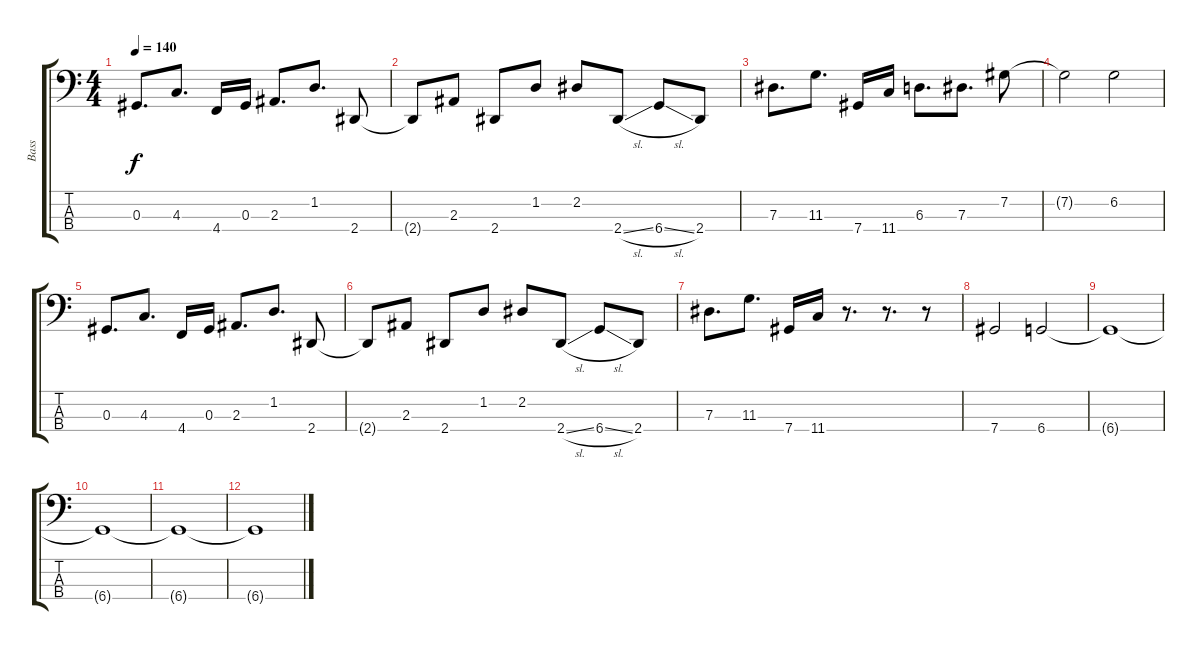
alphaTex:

\track ("Bass" "Bass") {instrument slapbass1}
\staff {score tabs}
\tuning (Gb2 Db2 Ab1 Db1) {hide}
\ts (4 4)
\tempo 140
\clef f4
\ks c
0.3.8{d dy f} 4.3.8{d} 4.4.16 0.3.16 2.3.8{d} 1.2.8{d} 2.4.8 |
2.4{t}.8 2.3.8 2.4.8 1.2.8 2.2.8 2.4{sl}.8 6.4{sl}.8 2.4.8 |
7.3.8{d} 11.3.8{d} 7.4.16 11.4.16 6.3.8{d} 7.3.8{d} 7.2.8 |
7.2{t}.2 6.2.2 |
0.3.8{d} 4.3.8{d} 4.4.16 0.3.16 2.3.8{d} 1.2.8{d} 2.4.8 |
2.4{t}.8 2.3.8 2.4.8 1.2.8 2.2.8 2.4{sl}.8 6.4{sl}.8 2.4.8 |
7.3.8{d} 11.3.8{d} 7.4.16 11.4.16 r.8{d} r.8{d} r.8 |
7.4.2 6.4.2 |
6.4{t}.1{volume 0} |
6.4{t}.1 |
6.4{t}.1 |
6.4{t}.1
